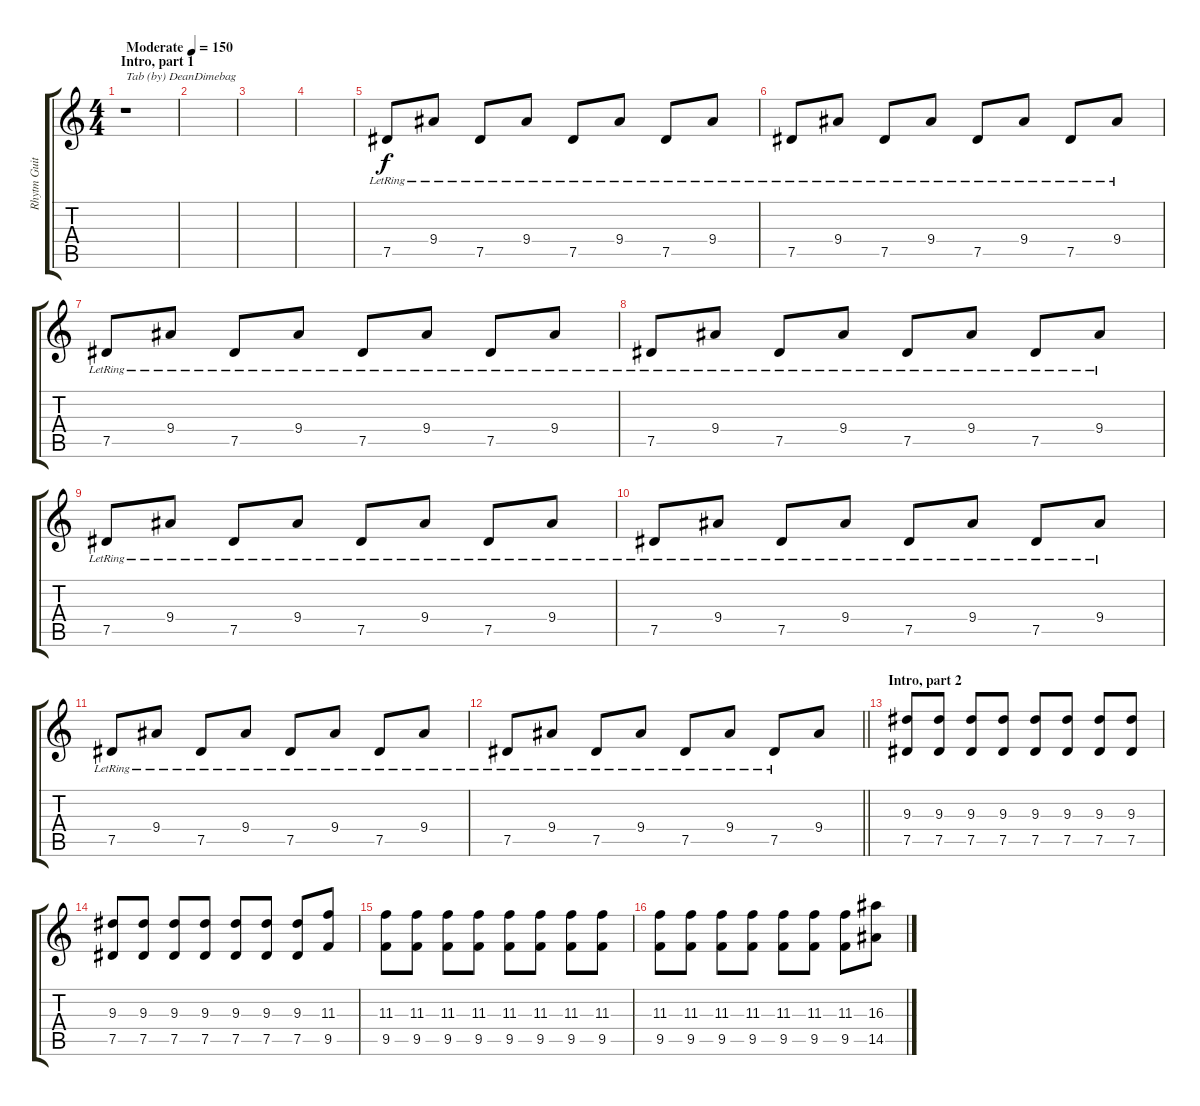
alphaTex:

\track ("Rhytm Guitar [L]" "Rhytm Guit") {instrument distortionguitar}
\staff {score tabs}
\tuning (Eb4 Bb3 Gb3 Db3 Ab2 Db2) {hide}
\ts (4 4)
\section ("" "Intro, part 1")
\tempo (150 "Moderate")
\clef g2
\ks c
r.1{txt "Tab (by) DeanDimebag" dy f instrument distortionguitar} |
|
|
|
7.5{lr}.8 9.4{lr}.8 7.5{lr}.8 9.4{lr}.8 7.5{lr}.8 9.4{lr}.8 7.5{lr}.8 9.4{lr}.8 |
7.5{lr}.8 9.4{lr}.8 7.5{lr}.8 9.4{lr}.8 7.5{lr}.8 9.4{lr}.8 7.5{lr}.8 9.4{lr}.8 |
7.5{lr}.8 9.4{lr}.8 7.5{lr}.8 9.4{lr}.8 7.5{lr}.8 9.4{lr}.8 7.5{lr}.8 9.4{lr}.8 |
7.5{lr}.8 9.4{lr}.8 7.5{lr}.8 9.4{lr}.8 7.5{lr}.8 9.4{lr}.8 7.5{lr}.8 9.4{lr}.8 |
7.5{lr}.8 9.4{lr}.8 7.5{lr}.8 9.4{lr}.8 7.5{lr}.8 9.4{lr}.8 7.5{lr}.8 9.4{lr}.8 |
7.5{lr}.8 9.4{lr}.8 7.5{lr}.8 9.4{lr}.8 7.5{lr}.8 9.4{lr}.8 7.5{lr}.8 9.4{lr}.8 |
7.5{lr}.8 9.4{lr}.8 7.5{lr}.8 9.4{lr}.8 7.5{lr}.8 9.4{lr}.8 7.5{lr}.8 9.4{lr}.8 |
\barLineRight lightlight
7.5{lr}.8 9.4{lr}.8 7.5{lr}.8 9.4{lr}.8 7.5{lr}.8 9.4{lr}.8 7.5{lr}.8 9.4.8 |
\section ("" "Intro, part 2")
(9.3 7.5).8 (9.3 7.5).8 (9.3 7.5).8 (9.3 7.5).8 (9.3 7.5).8 (9.3 7.5).8 (9.3 7.5).8 (9.3 7.5).8 |
(9.3 7.5).8 (9.3 7.5).8 (9.3 7.5).8 (9.3 7.5).8 (9.3 7.5).8 (9.3 7.5).8 (9.3 7.5).8 (11.3 9.5).8 |
(11.3 9.5).8 (11.3 9.5).8 (11.3 9.5).8 (11.3 9.5).8 (11.3 9.5).8 (11.3 9.5).8 (11.3 9.5).8 (11.3 9.5).8 |
(11.3 9.5).8 (11.3 9.5).8 (11.3 9.5).8 (11.3 9.5).8 (11.3 9.5).8 (11.3 9.5).8 (11.3 9.5).8 (16.3 14.5).8
